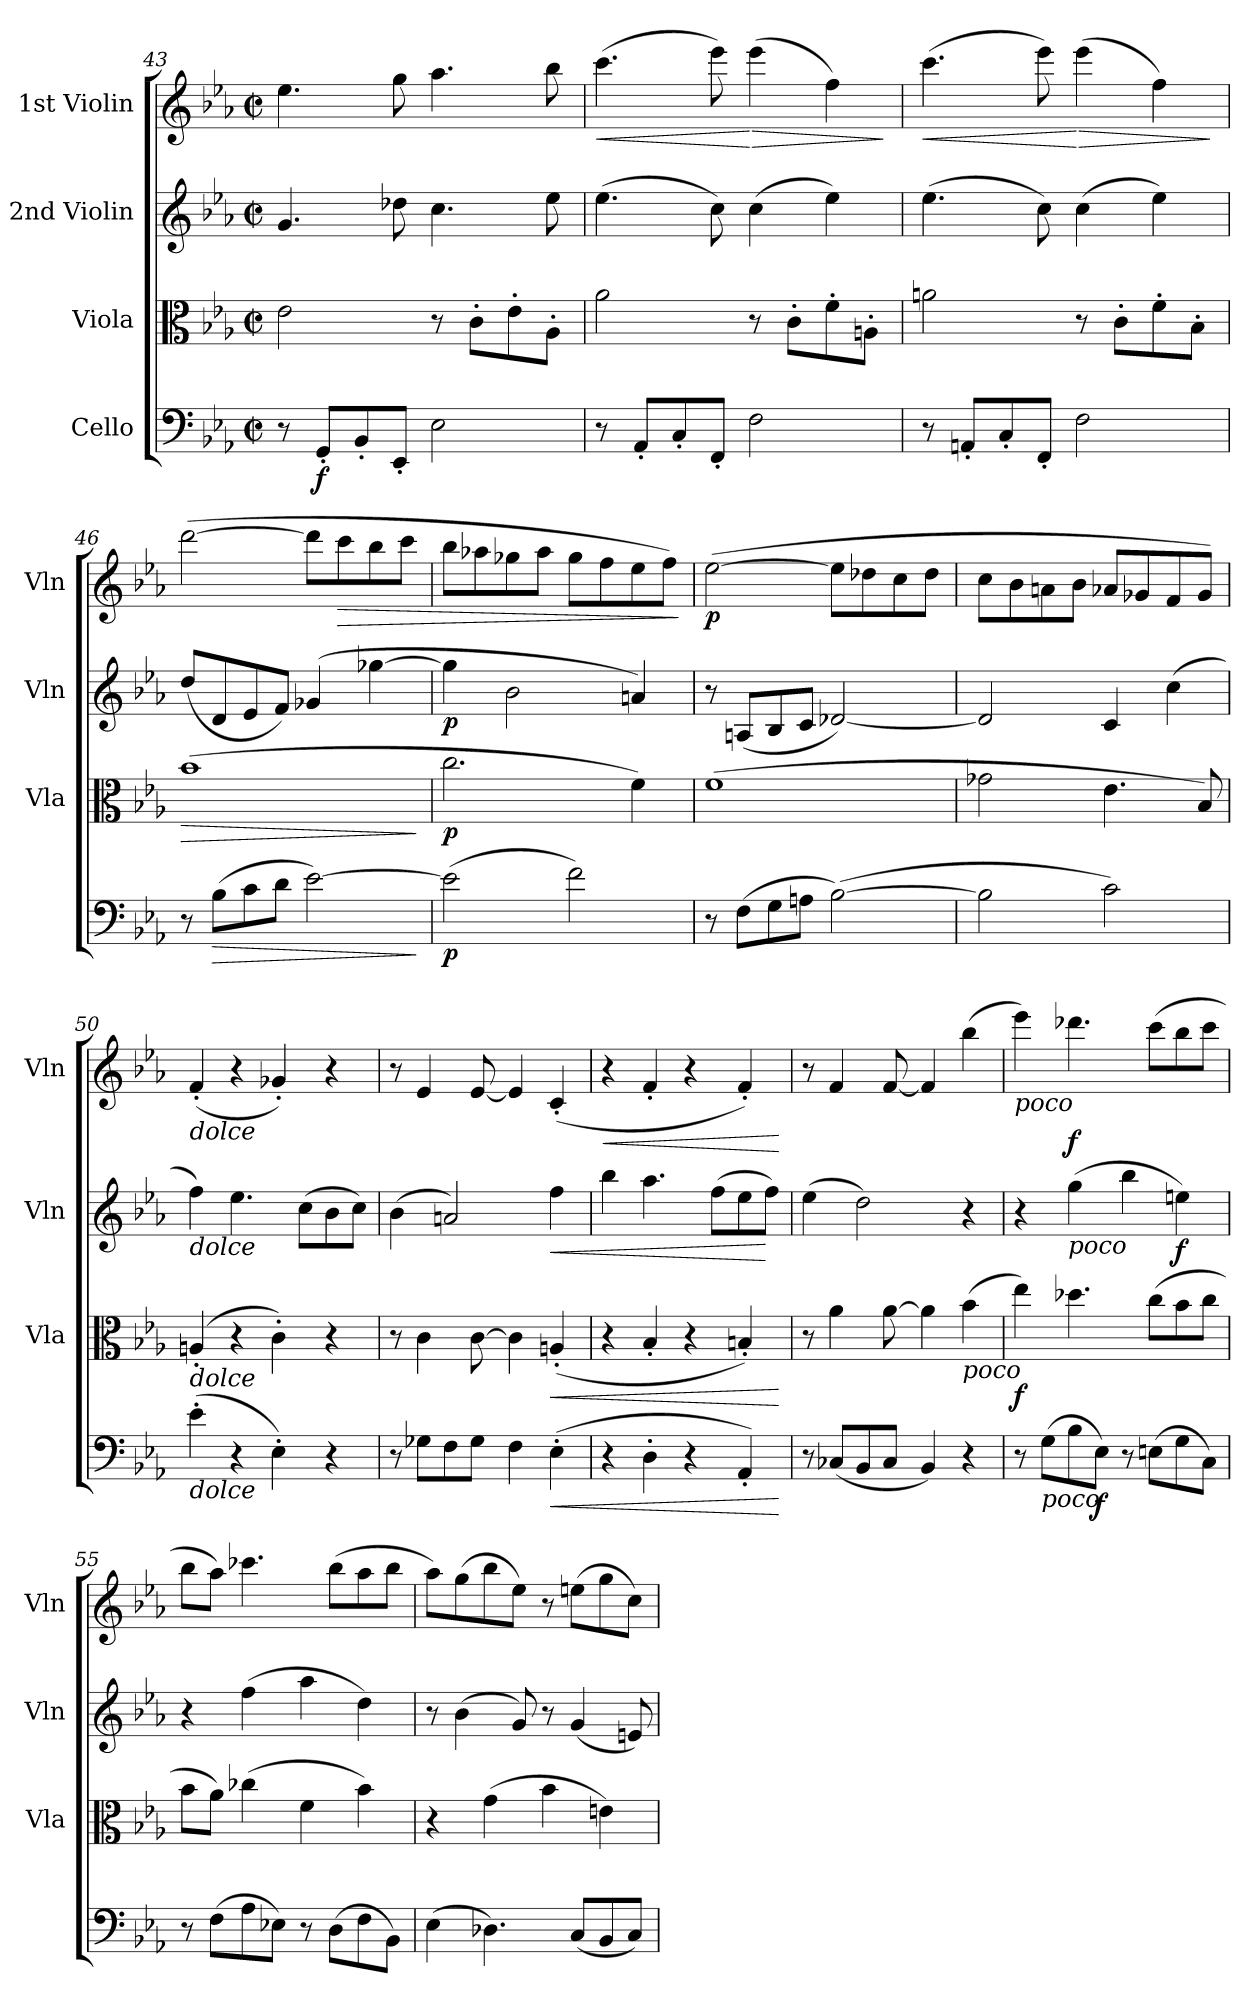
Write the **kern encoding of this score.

**kern	**dynam	**kern	**dynam	**kern	**dynam	**kern	**dynam
*part4	*part4	*part3	*part3	*part2	*part2	*part1	*part1
*staff4	*staff4	*staff3	*staff3	*staff2	*staff2	*staff1	*staff1
*I"Cello	*	*I"Viola	*	*I"2nd Violin	*	*I"1st Violin	*
*	*	*I'Vla	*	*I'Vln	*	*I'Vln	*
*clefF4	*	*clefC3	*	*clefG2	*	*clefG2	*
*k[b-e-a-]	*	*k[b-e-a-]	*	*k[b-e-a-]	*	*k[b-e-a-]	*
*c:	*	*c:	*	*c:	*	*c:	*
*M2/2	*	*M2/2	*	*M2/2	*	*M2/2	*
*met(c|)	*	*met(c|)	*	*met(c|)	*	*met(c|)	*
=43	=43	=43	=43	=43	=43	=43	=43
8r	.	2e-\	.	4.g/	.	4.ee-\	.
!	!LO:DY:b	!	!	!	!	!	!
8GG'/L	f	.	.	.	.	.	.
8BB-'/	.	.	.	.	.	.	.
8EE-'/J	.	.	.	8dd-X\	.	8gg\	.
2E-\	.	8r	.	4.cc\	.	4.aa-\	.
.	.	8c'\L	.	.	.	.	.
.	.	8e-'\	.	.	.	.	.
.	.	8A-'\J	.	8ee-\	.	8bb-\	.
=44	=44	=44	=44	=44	=44	=44	=44
!	!	!	!	!	!	!	!LO:HP:b
8r	.	2a-\	.	(4.ee-\	.	(4.ccc\	<
8AA-'/L	.	.	.	.	.	.	.
8C'/	.	.	.	.	.	.	.
8FF'/J	.	.	.	8cc\)	.	8eee-\)	.
!	!	!	!	!	!	!	!LO:HP:n=1:b
2F\	.	8r	.	(4cc\	.	(4eee-\	[ >
.	.	8c'\L	.	.	.	.	.
.	.	8f'\	.	4ee-\)	.	4ff\)	.
.	.	8An'\J	.	.	.	.	.
.	.	.	.	.	.	.	]
=45	=45	=45	=45	=45	=45	=45	=45
!	!	!	!	!	!	!	!LO:HP:b
8r	.	2an\	.	(4.ee-\	.	(4.ccc\	<
8AAn'/L	.	.	.	.	.	.	.
8C'/	.	.	.	.	.	.	.
8FF'/J	.	.	.	8cc\)	.	8eee-\)	.
!	!	!	!	!	!	!	!LO:HP:n=1:b
2F\	.	8r	.	(4cc\	.	(4eee-\	[ >
.	.	8c'\L	.	.	.	.	.
.	.	8f'\	.	4ee-\)	.	4ff\)	.
.	.	8B-'\J	.	.	.	.	.
.	.	.	.	.	.	.	]
=46	=46	=46	=46	=46	=46	=46	=46
!	!	!	!LO:HP:b	!	!	!	!
8r	.	(1b-	>	(8dd/L	.	([2ddd\	.
!	!LO:HP:b	!	!	!	!	!	!
(8B-\L	>	.	.	8d/	.	.	.
8c\	.	.	.	8e-/	.	.	.
8d\J	.	.	.	8f/J)	.	.	.
[2e-\)	.	.	.	(4g-X/	.	8ddd\L]	.
!	!	!	!	!	!	!	!LO:HP:b
.	.	.	.	.	.	8ccc\	>
.	.	.	.	[4gg-X\	.	8bb-\	.
.	.	.	.	.	.	8ccc\J	.
.	]	.	]	.	.	.	.
=47	=47	=47	=47	=47	=47	=47	=47
!	!LO:DY:b	!	!LO:DY:b	!	!LO:DY:b	!	!
(2e-\]	p	2.cc\	p	4gg-\]	p	8bb-\L	.
.	.	.	.	.	.	8aa-X\	.
.	.	.	.	2b-\	.	8gg-X\	.
.	.	.	.	.	.	8aa-\J	.
2f\)	.	.	.	.	.	8gg-\L	.
.	.	.	.	.	.	8ff\	.
.	.	4f\)	.	4an/)	.	8ee-\	.
.	.	.	.	.	.	8ff\J)	.
.	.	.	.	.	.	.	]
=48	=48	=48	=48	=48	=48	=48	=48
!	!	!	!	!	!	!	!LO:DY:b
8r	.	(1f	.	8r	.	([2ee-\	p
(8F\L	.	.	.	(8An/L	.	.	.
8G\	.	.	.	8B-/	.	.	.
8An\J	.	.	.	8c/J	.	.	.
([2B-\)	.	.	.	[2d-X/)	.	8ee-\L]	.
.	.	.	.	.	.	8dd-X\	.
.	.	.	.	.	.	8cc\	.
.	.	.	.	.	.	8dd-\J	.
=49	=49	=49	=49	=49	=49	=49	=49
2B-\]	.	2g-X\	.	2d-/]	.	8cc\L	.
.	.	.	.	.	.	8b-\	.
.	.	.	.	.	.	8an\	.
.	.	.	.	.	.	8b-\J	.
2c\)	.	4.e-\	.	4c/	.	8a-X/L	.
.	.	.	.	.	.	8g-X/	.
.	.	.	.	(4cc\	.	8f/	.
.	.	8B-/)	.	.	.	8g-/J)	.
=50	=50	=50	=50	=50	=50	=50	=50
!	!	!	!	!	!	!LO:TX:b:i:t=dolce	!
!	!	!	!	!LO:TX:b:i:t=dolce	!	!	!
!	!	!LO:TX:b:i:t=dolce	!	!	!	!	!
!LO:TX:b:i:t=dolce	!	!	!	!	!	!	!
(4e-'\	.	(4An'/	.	4ff\)	.	(4f'/	.
4r	.	4r	.	4.ee-\	.	4r	.
4E-'\)	.	4c'\)	.	.	.	4g-X'/)	.
.	.	.	.	(8cc\L	.	.	.
4r	.	4r	.	8b-\	.	4r	.
.	.	.	.	8cc\J)	.	.	.
=51	=51	=51	=51	=51	=51	=51	=51
8r	.	8r	.	(4b-\	.	8r	.
8G-X\L	.	4c\	.	.	.	4e-/	.
8F\	.	.	.	2an/)	.	.	.
8G-\J	.	[8c\	.	.	.	[8e-/	.
4F\	.	4c\]	.	.	.	4e-/]	.
!	!LO:HP:b	!	!LO:HP:b	!	!LO:HP:b	!	!
(4E-'\	<	(4An'/	<	4ff\	<	(4c'/	.
=52	=52	=52	=52	=52	=52	=52	=52
!	!	!	!	!	!	!	!LO:HP:b
4r	.	4r	.	4bb-\	.	4r	<
4D'\	.	4B-'/	.	4.aa-\	.	4f'/	.
4r	.	4r	.	.	.	4r	.
.	.	.	.	(8ff\L	.	.	.
4AA-'/)	.	4Bn'/)	.	8ee-\	.	4f'/)	.
.	.	.	.	8ff\J)	[	.	.
.	[	.	[	.	.	.	[
=53	=53	=53	=53	=53	=53	=53	=53
8r	.	8r	.	(4ee-\	.	8r	.
(8C-X/L	.	4a-\	.	.	.	4f/	.
8BB-/	.	.	.	2dd\)	.	.	.
8C-/J	.	[8a-\	.	.	.	[8f/	.
4BB-/)	.	4a-\]	.	.	.	4f/]	.
!	!	!LO:TX:b:i:t=poco	!	!	!	!	!
4r	.	(4b-\	.	4r	.	(4bb-\	.
=54	=54	=54	=54	=54	=54	=54	=54
!	!	!	!	!	!	!LO:TX:b:i:t=poco	!
!	!	!	!LO:DY:b	!	!	!	!
8r	.	4ee-\)	f	4r	.	4eee-\)	.
!LO:TX:b:i:t=poco	!	!	!	!	!	!	!
(8G\L	.	.	.	.	.	.	.
!	!	!	!	!LO:TX:b:i:t=poco	!	!	!
!	!	!	!	!	!	!	!LO:DY:b
8B-\	.	4.dd-X\	.	(4gg\	.	4.ddd-X\	f
!	!LO:DY:b	!	!	!	!	!	!
8E-\J)	f	.	.	.	.	.	.
8r	.	.	.	4bb-\	.	.	.
(8En\L	.	(8cc\L	.	.	.	(8ccc\L	.
!	!	!	!	!	!LO:DY:b	!	!
8G\	.	8b-\	.	4een\)	f	8bb-\	.
8C\J)	.	8cc\J	.	.	.	8ccc\J	.
=55	=55	=55	=55	=55	=55	=55	=55
8r	.	8b-\L	.	4r	.	8bb-\L	.
(8F\L	.	8a-\J)	.	.	.	8aa-\J)	.
8A-\	.	(4cc-X\	.	(4ff\	.	4.ccc-X\	.
8E-X\J)	.	.	.	.	.	.	.
8r	.	4f\	.	4aa-\	.	.	.
(8D\L	.	.	.	.	.	(8bb-\L	.
8F\	.	4b-\)	.	4dd\)	.	8aa-\	.
8BB-\J)	.	.	.	.	.	8bb-\J	.
=56	=56	=56	=56	=56	=56	=56	=56
(4E-\	.	4r	.	8r	.	8aa-\L)	.
.	.	.	.	(4b-\	.	(8gg\	.
4.D-X\)	.	(4g\	.	.	.	8bb-\	.
.	.	.	.	8g/)	.	8ee-\J)	.
.	.	4b-\	.	8r	.	8r	.
(8C/L	.	.	.	(4g/	.	(8een\L	.
8BB-/	.	4en\)	.	.	.	8gg\	.
8C/J)	.	.	.	8en/)	.	8cc\J)	.
=	=	=	=	=	=	=	=
*-	*-	*-	*-	*-	*-	*-	*-
